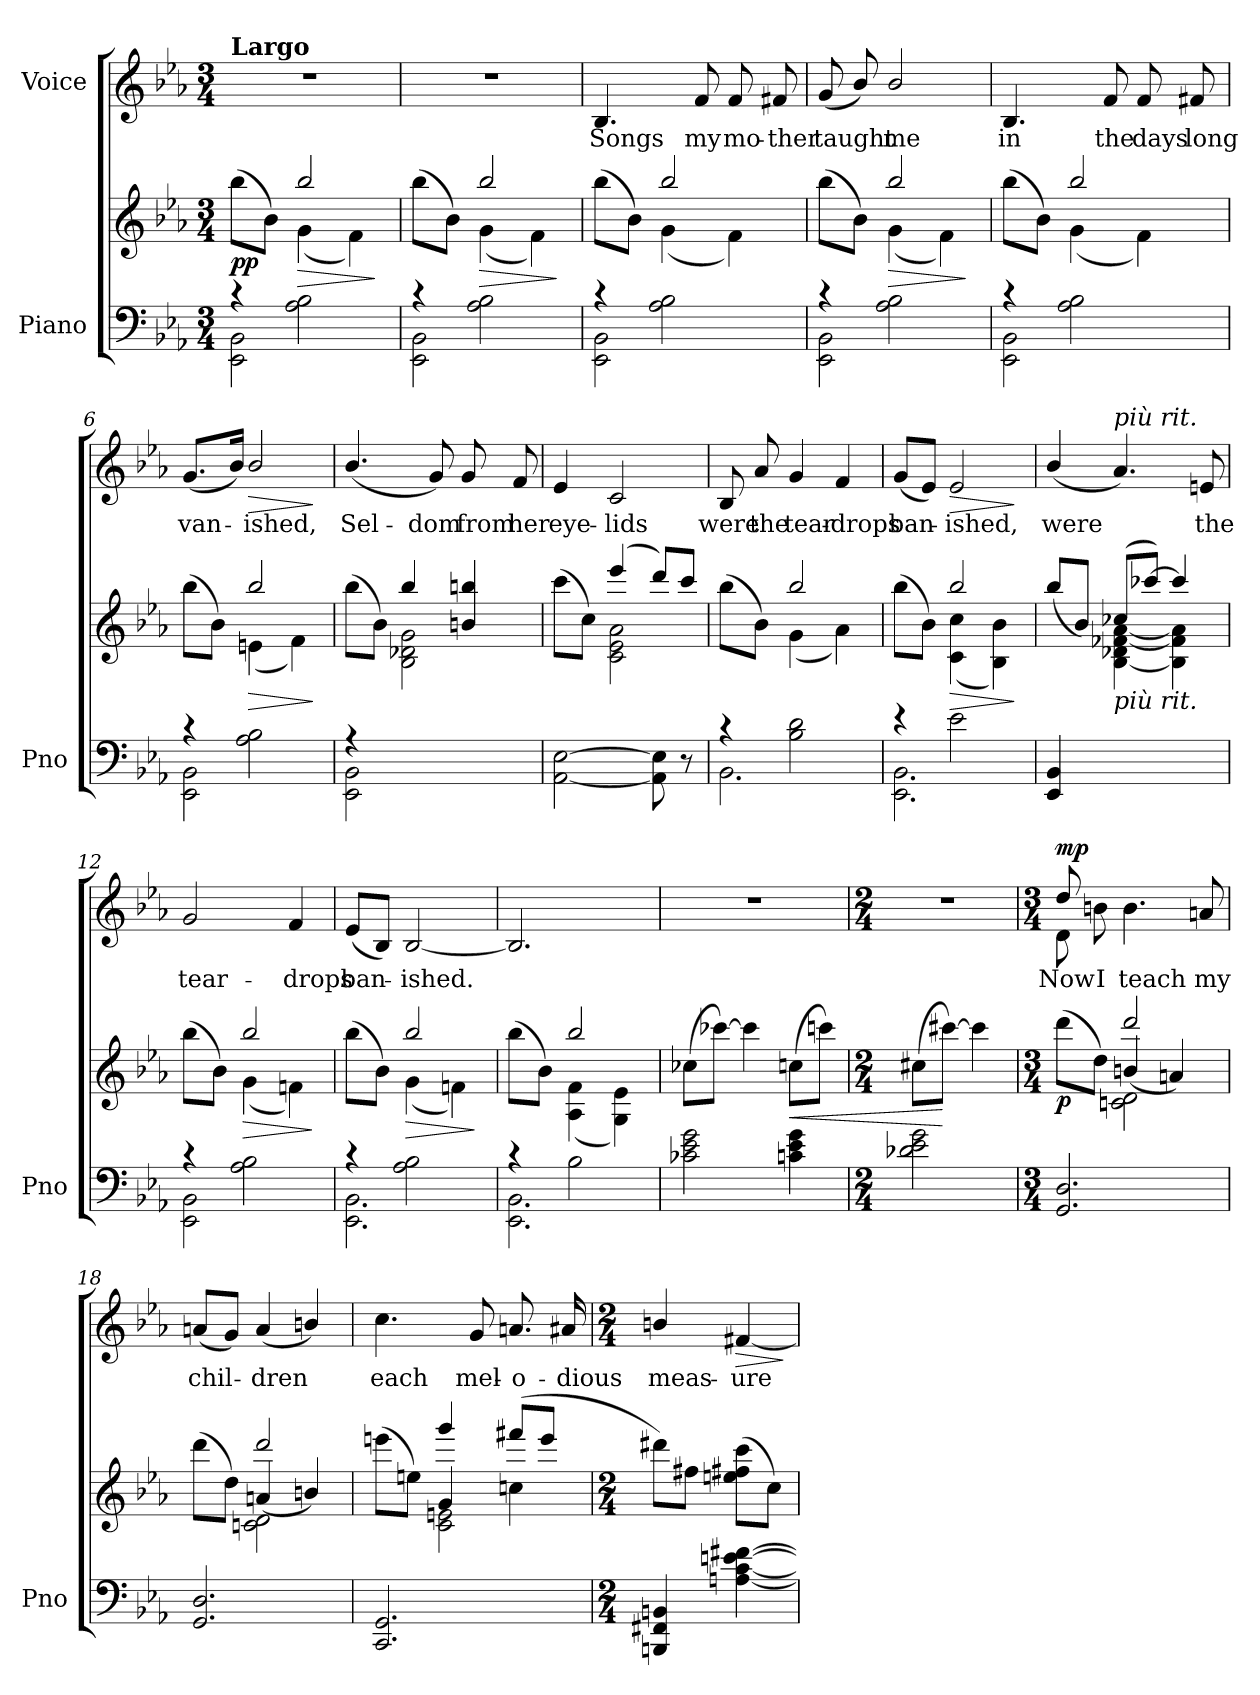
**kern	**kern	**dynam	**kern	**text	**dynam
*part2	*part2	*part2	*part1	*part1	*part1
*staff3	*staff2	*staff2/3	*staff1	*staff1	*staff1
*I"Piano	*	*	*I"Voice	*	*
*I'Pno	*	*	*	*	*
*clefF4	*clefG2	*	*clefG2	*	*
*k[b-e-a-]	*k[b-e-a-]	*	*k[b-e-a-]	*	*
*M3/4	*M3/4	*	*M3/4	*	*
=1	=1	=1	=1	=1	=1
*^	*^	*	*	*	*
!	!	!	!	!	!LO:TX:a:B:t=Largo	!	!
!	!	!	!	!LO:DY:b	!	!	!
4r	2EE-\ 2BB-\	(8bb-\L	4ryy	pp	2.r	.	.
.	.	8b-\J)	.	.	.	.	.
!	!	!	!	!LO:HP:b	!	!	!
2A-\ 2B-\	.	2bb-/	(4g\	>	.	.	.
.	4ryy	.	4f\)	.	.	.	.
*v	*v	*	*	*	*	*	*
*	*v	*v	*	*	*	*
.	.	]	.	.	.
=2	=2	=2	=2	=2	=2
*^	*^	*	*	*	*
4r	2EE-\ 2BB-\	(8bb-\L	4ryy	.	2.r	.	.
.	.	8b-\J)	.	.	.	.	.
!	!	!	!	!LO:HP:b	!	!	!
2A-\ 2B-\	.	2bb-/	(4g\	>	.	.	.
.	4ryy	.	4f\)	.	.	.	.
*v	*v	*	*	*	*	*	*
*	*v	*v	*	*	*	*
.	.	]	.	.	.
=3	=3	=3	=3	=3	=3
*^	*^	*	*	*	*
!	!	!	!	!	!	!LO:LY:b	!
4r	2EE-\ 2BB-\	(8bb-\L	4ryy	.	4.B-/	Songs	.
.	.	8b-\J)	.	.	.	.	.
2A-\ 2B-\	.	2bb-/	(4g\	.	.	.	.
!	!	!	!	!	!	!LO:LY:b	!
.	.	.	.	.	8f/	my	.
!	!	!	!	!	!	!LO:LY:b	!
.	4ryy	.	4f\)	.	8f/	mo-	.
!	!	!	!	!	!	!LO:LY:b	!
.	.	.	.	.	8f#X/	-ther	.
=4	=4	=4	=4	=4	=4	=4	=4
!	!	!	!	!	!	!LO:LY:b	!
4r	2EE-\ 2BB-\	(8bb-\L	4ryy	.	(8g/	taught	.
.	.	8b-\J)	.	.	8b-/)	.	.
!	!	!	!	!LO:HP:b	!	!LO:LY:b	!
2A-\ 2B-\	.	2bb-/	(4g\	>	2b-/	me	.
.	4ryy	.	4f\)	.	.	.	.
*v	*v	*	*	*	*	*	*
*	*v	*v	*	*	*	*
.	.	]	.	.	.
=5	=5	=5	=5	=5	=5
*^	*^	*	*	*	*
!	!	!	!	!	!	!LO:LY:b	!
4r	2EE-\ 2BB-\	(8bb-\L	4ryy	.	4.B-/	in	.
.	.	8b-\J)	.	.	.	.	.
2A-\ 2B-\	.	2bb-/	(4g\	.	.	.	.
!	!	!	!	!	!	!LO:LY:b	!
.	.	.	.	.	8f/	the	.
!	!	!	!	!	!	!LO:LY:b	!
.	4ryy	.	4f\)	.	8f/	days	.
!	!	!	!	!	!	!LO:LY:b	!
.	.	.	.	.	8f#X/	long	.
=6	=6	=6	=6	=6	=6	=6	=6
!	!	!	!	!	!	!LO:LY:b	!
4r	2EE-\ 2BB-\	(8bb-\L	4ryy	.	(8.g/L	van-	.
.	.	8b-\J)	.	.	.	.	.
.	.	.	.	.	16b-/Jk)	.	.
!	!	!	!	!LO:HP:b	!	!LO:LY:b	!LO:HP:b
2A-\ 2B-\	.	2bb-/	(4en\	>	2b-/	-ished,	>
.	4ryy	.	4f\)	.	.	.	.
*v	*v	*	*	*	*	*	*
*	*v	*v	*	*	*	*
.	.	]	.	.	]
!!LO:LB:g=z
=7	=7	=7	=7	=7	=7
*^	*^	*	*	*	*
!	!	!	!	!	!	!LO:LY:b	!
4r	2EE-\ 2BB-\	(8bb-\L	4ryy	.	(4.b-/	Sel-	.
.	.	8b-\J)	.	.	.	.	.
4ryy	.	4bb-/	2B-\ 2d-X\ 2g\	.	.	.	.
!	!	!	!	!	!	!LO:LY:b	!
.	.	.	.	.	8g/)	-dom	.
!	!	!	!	!	!	!LO:LY:b	!
4ryy	4ryy	4bn/ 4bbn/	.	.	8g/	from	.
!	!	!	!	!	!	!LO:LY:b	!
.	.	.	.	.	8f/	her	.
*v	*v	*	*	*	*	*	*
=8	=8	=8	=8	=8	=8	=8
!	!	!	!	!	!LO:LY:b	!
[2AA-\ [2E-\	(8ccc\L	4ryy	.	4e-/	eye-	.
.	8cc\J)	.	.	.	.	.
!	!	!	!	!	!LO:LY:b	!
.	(4eee-/	2c\ 2e-\ 2a-\	.	2c/	-lids	.
8AA-\] 8E-\]	8ddd/L)	.	.	.	.	.
8r	8ccc/J	.	.	.	.	.
=9	=9	=9	=9	=9	=9	=9
*^	*	*	*	*	*	*
!	!	!	!	!	!	!LO:LY:b	!
4r	2.BB-\	(8bb-\L	4ryy	.	8B-/	were	.
!	!	!	!	!	!	!LO:LY:b	!
.	.	8b-\J)	.	.	8a-/	the	.
!	!	!	!	!	!	!LO:LY:b	!
2B-\ 2d\	.	2bb-/	(4g\	.	4g/	tear-	.
!	!	!	!	!	!	!LO:LY:b	!
.	.	.	4a-\)	.	4f/	-drops	.
=10	=10	=10	=10	=10	=10	=10	=10
!	!	!	!	!	!	!LO:LY:b	!
4r	2.EE-\ 2.BB-\	(8bb-\L	4ryy	.	(8g/L	ban-	.
.	.	8b-\J)	.	.	8e-/J)	.	.
!	!	!	!	!LO:HP:b	!	!LO:LY:b	!LO:HP:b
2e-\	.	2bb-/	(4c\ 4cc\	>	2e-/	-ished,	>
.	.	.	4B-\ 4b-\)	.	.	.	.
*v	*v	*	*	*	*	*	*
*	*v	*v	*	*	*	*
.	.	]	.	.	]
=11	=11	=11	=11	=11	=11
*	*^	*	*	*	*
!	!	!	!	!	!LO:LY:b	!
4EE-/ 4BB-/	(8bb-/L	4ryy	.	(4b-/	were	.
.	8b-/J)	.	.	.	.	.
!	!	!	!	!LO:TX:a:i:t=più rit.	!	!
!	!LO:TX:b:i:t=più rit.	!	!	!	!	!
2ryy	(>8cc-X/L	[4B-\ 4d-X\ [<4f-X\ [<4a-\	.	4.a-/)	.	.
.	[>8ccc-X/J)	.	.	.	.	.
.	4ccc-/]	4B-\] 4f-\] 4a-\]	.	.	.	.
!	!	!	!	!	!LO:LY:b	!
.	.	.	.	8en/	the	.
=12	=12	=12	=12	=12	=12	=12
*^	*	*	*	*	*	*
!	!	!	!	!	!	!LO:LY:b	!
4r	2EE-\ 2BB-\	(8bb-\L	4ryy	.	2g/	tear-	.
.	.	8b-\J)	.	.	.	.	.
!	!	!	!	!LO:HP:b	!	!	!
2A-\ 2B-\	.	2bb-/	(4g\	>	.	.	.
!	!	!	!	!	!	!LO:LY:b	!
.	4ryy	.	4fn\)	.	4f/	-drops	.
*v	*v	*	*	*	*	*	*
*	*v	*v	*	*	*	*
.	.	]	.	.	.
!!LO:LB:g=z
=13	=13	=13	=13	=13	=13
*^	*^	*	*	*	*
!	!	!	!	!	!	!LO:LY:b	!
4r	2.EE-\ 2.BB-\	(8bb-\L	4ryy	.	(8e-/L	ban-	.
.	.	8b-\J)	.	.	8B-/J)	.	.
!	!	!	!	!LO:HP:b	!	!LO:LY:b	!
2A-\ 2B-\	.	2bb-/	(4g\	>	[2B-/	-ished.	.
.	.	.	4fn\)	.	.	.	.
*v	*v	*	*	*	*	*	*
*	*v	*v	*	*	*	*
.	.	]	.	.	.
=14	=14	=14	=14	=14	=14
*^	*^	*	*	*	*
4r	2.EE-\ 2.BB-\	(8bb-\L	4ryy	.	2.B-/]	.	.
.	.	8b-\J)	.	.	.	.	.
2B-\	.	2bb-/	(4A-\ 4f\	.	.	.	.
.	.	.	4G\ 4e-\)	.	.	.	.
*v	*v	*	*	*	*	*	*
=15	=15	=15	=15	=15	=15	=15
!	!LO:TX:a:i:t=poco accel.	!	!	!	!	!
*	*v	*v	*	*	*	*
2c-X\ 2e-\ 2g\	(8cc-X\L	.	2.r	.	.
.	[8ccc-X\J)	.	.	.	.
.	4ccc-\]	.	.	.	.
!	!	!LO:HP:b	!	!	!
4cn\ 4e-\ 4g\	(8ccn\L	<	.	.	.
.	8cccn\J)	.	.	.	.
=16	=16	=16	=16	=16	=16
*M2/4	*M2/4	*	*M2/4	*	*
2d-X\ 2e-\ 2g\	(8cc#X\L	.	2r	.	.
.	[8ccc#X\J)	[	.	.	.
.	4ccc#\]	.	.	.	.
=17	=17	=17	=17	=17	=17
*M3/4	*M3/4	*	*M3/4	*	*
*	*^	*	*	*	*
*	*	*^	*	*	*	*
!	!	!	!	!LO:DY:b	!	!LO:LY:b	!LO:DY:a
*	*	*	*	*	*^	*	*
2.GG/ 2.D/	(8ddd\L	4ryy	4ryy	p	8d\	8dd/	Now	mp
!	!	!	!	!	!	!	!LO:LY:b	!
.	8dd\J)	.	.	.	8bn\	2ryy	I	.
!	!	!	!	!	!	!	!LO:LY:b	!
.	2ddd/	(>4bn/	2cn\ 2d\	.	4.b\	.	teach	.
.	.	4an/)	.	.	.	.	.	.
!	!	!	!	!	!	!	!LO:LY:b	!
.	.	.	.	.	8an/	8ryy	my	.
=18	=18	=18	=18	=18	=18	=18	=18	=18
!	!	!	!	!	!	!	!LO:LY:b	!
*	*	*	*	*	*v	*v	*	*
2.GG/ 2.D/	(8ddd\L	4ryy	4ryy	.	(8an/L	chil-	.
.	8dd\J)	.	.	.	8g/J)	.	.
!	!	!	!	!	!	!LO:LY:b	!
.	2ddd/	(>4an/	2cn\ 2d\	.	(4a/	-dren	.
.	.	4bn/)	.	.	4bn/)	.	.
!!LO:PB:g=z
=19	=19	=19	=19	=19	=19	=19	=19
!	!	!	!	!	!	!LO:LY:b	!
2.CC/ 2.GG/	(8eeen\L	4ryy	4ryy	.	4.cc\	each	.
.	8een\J)	.	.	.	.	.	.
.	4ggg/	2c\ 2en\	4g/	.	.	.	.
!	!	!	!	!	!	!LO:LY:b	!
.	.	.	.	.	8g/	mel-	.
!	!	!	!	!	!	!LO:LY:b	!
.	(8fff#X/L	.	4ccn\	.	8.an/	-o-	.
.	8eee/J	.	.	.	.	.	.
!	!	!	!	!	!	!LO:LY:b	!
.	.	.	.	.	16a#X/	-dious	.
*	*v	*v	*v	*	*	*	*
=20	=20	=20	=20	=20	=20
*M2/4	*M2/4	*	*M2/4	*	*
!	!	!	!	!LO:LY:b	!
4BBBn/ 4FF#X/ 4BBn/	8ddd#X\L)	.	4bn/	meas-	.
.	8ff#X\J	.	.	.	.
!	!	!	!	!LO:LY:b	!LO:HP:b
[4An\ [4c\ [4en\ [4f#X\	(8een\ 8ff#X\ 8ccc\L	.	[4f#X/	-ure	>
.	8cc\J)	.	.	.	.
.	.	.	.	.	]
=	=	=	=	=	=
*-	*-	*-	*-	*-	*-
